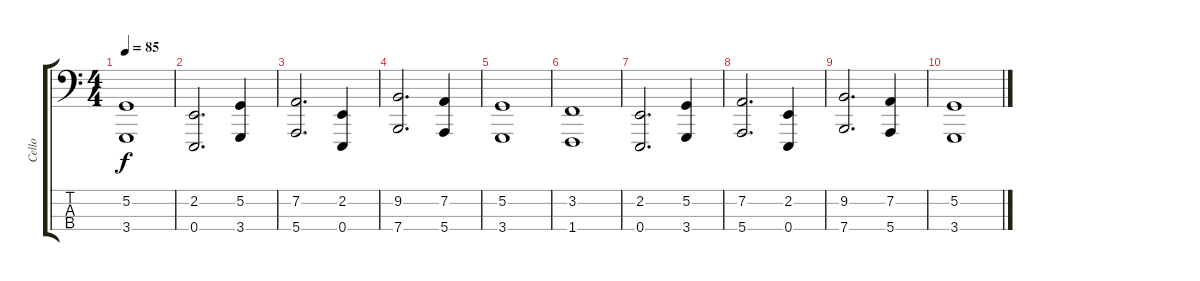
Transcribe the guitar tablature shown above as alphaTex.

\track ("Cello" "Cello") {instrument cello}
\staff {score tabs}
\tuning (G2 D2 A1 E1) {hide}
\ts (4 4)
\tempo 85
\clef f4
\ks c
(5.2 3.4).1{dy f} |
(2.2 0.4).2{d} (5.2 3.4).4 |
(7.2 5.4).2{d} (2.2 0.4).4 |
(9.2 7.4).2{d} (7.2 5.4).4 |
(5.2 3.4).1 |
(3.2 1.4).1{volume 11} |
(2.2 0.4).2{d volume 4} (5.2 3.4).4 |
(7.2 5.4).2{d} (2.2 0.4).4 |
(9.2 7.4).2{d} (7.2 5.4).4 |
(5.2 3.4).1
